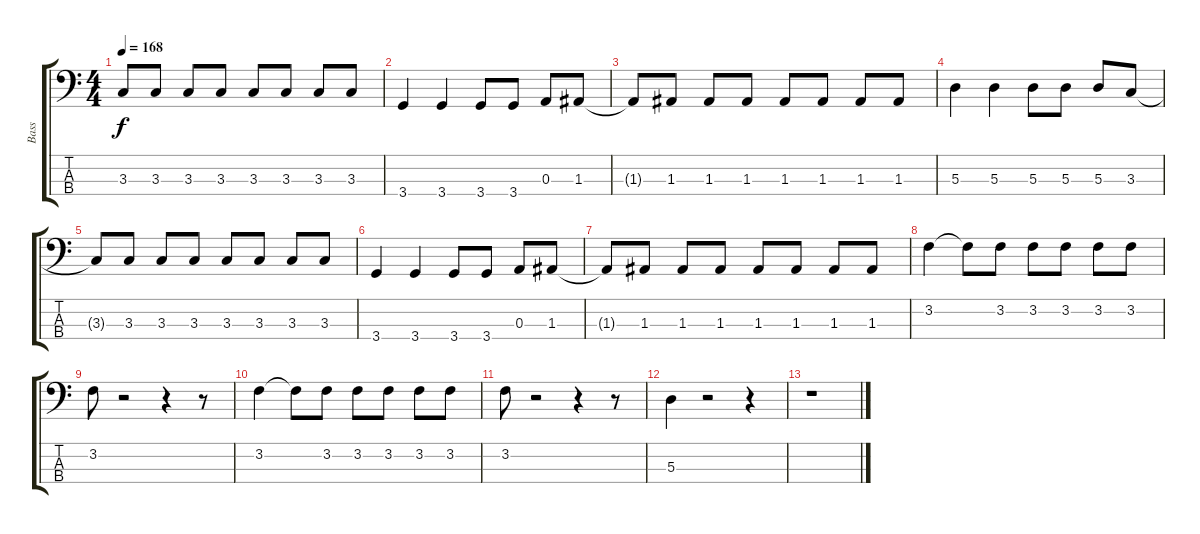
\track ("Bass" "Bass") {instrument electricbasspick}
\staff {score tabs}
\tuning (G2 D2 A1 E1) {hide}
\ts (4 4)
\tempo 168
\clef f4
\ks c
3.3{t}.8{dy f} 3.3.8 3.3.8 3.3.8 3.3.8 3.3.8 3.3.8 3.3.8 |
3.4.4 3.4.4 3.4.8 3.4.8 0.3.8 1.3.8 |
1.3{t}.8 1.3.8 1.3.8 1.3.8 1.3.8 1.3.8 1.3.8 1.3.8 |
5.3.4 5.3.4 5.3.8 5.3.8 5.3.8 3.3.8 |
3.3{t}.8 3.3.8 3.3.8 3.3.8 3.3.8 3.3.8 3.3.8 3.3.8 |
3.4.4 3.4.4 3.4.8 3.4.8 0.3.8 1.3.8 |
1.3{t}.8 1.3.8 1.3.8 1.3.8 1.3.8 1.3.8 1.3.8 1.3.8 |
3.2.4 3.2{t}.8 3.2.8 3.2.8 3.2.8 3.2.8 3.2.8 |
3.2.8 r.2 r.4 r.8 |
3.2.4 3.2{t}.8 3.2.8 3.2.8 3.2.8 3.2.8 3.2.8 |
3.2.8 r.2 r.4 r.8 |
5.3.4 r.2 r.4 |
r.1
